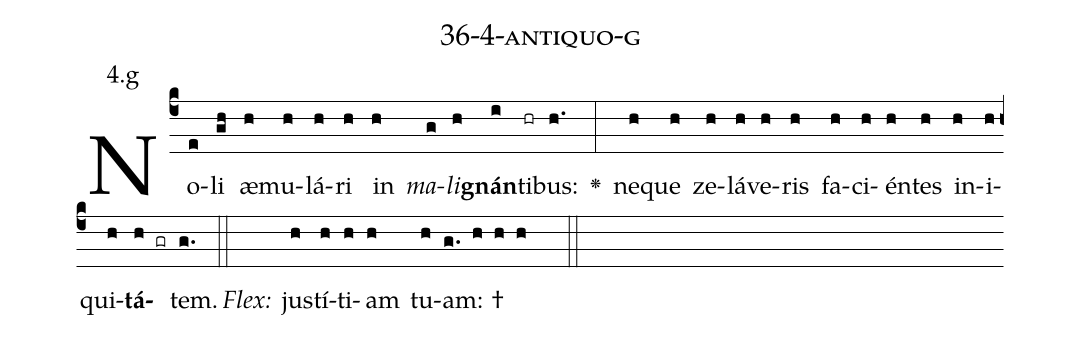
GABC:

name: 36-4-antiquo-g;
annotation: 4.g;
%%
(c4)No(e)li(gh) æ(h)mu(h)lá(h)ri(h) in(h) <i>ma</i>(g)<i>li</i>(h)<b>gnán</b>(i)ti(hr)bus:(h.) <v>\greheightstar</v>(:) ne(h)que(h) ze(h)lá(h)ve(h)ris(h) fa(h)ci(h)én(h)tes(h) in(h)i(h)qui(h)<b>tá</b>(h gr)tem.(g.) (::)
<i>Flex:</i>()  jus(h)tí(h)ti(h)am(h) tu(h)am: †(g. h h h  ::)

%E(h) u(h) o(h) u(h) a(h) e.(g.) (::)
